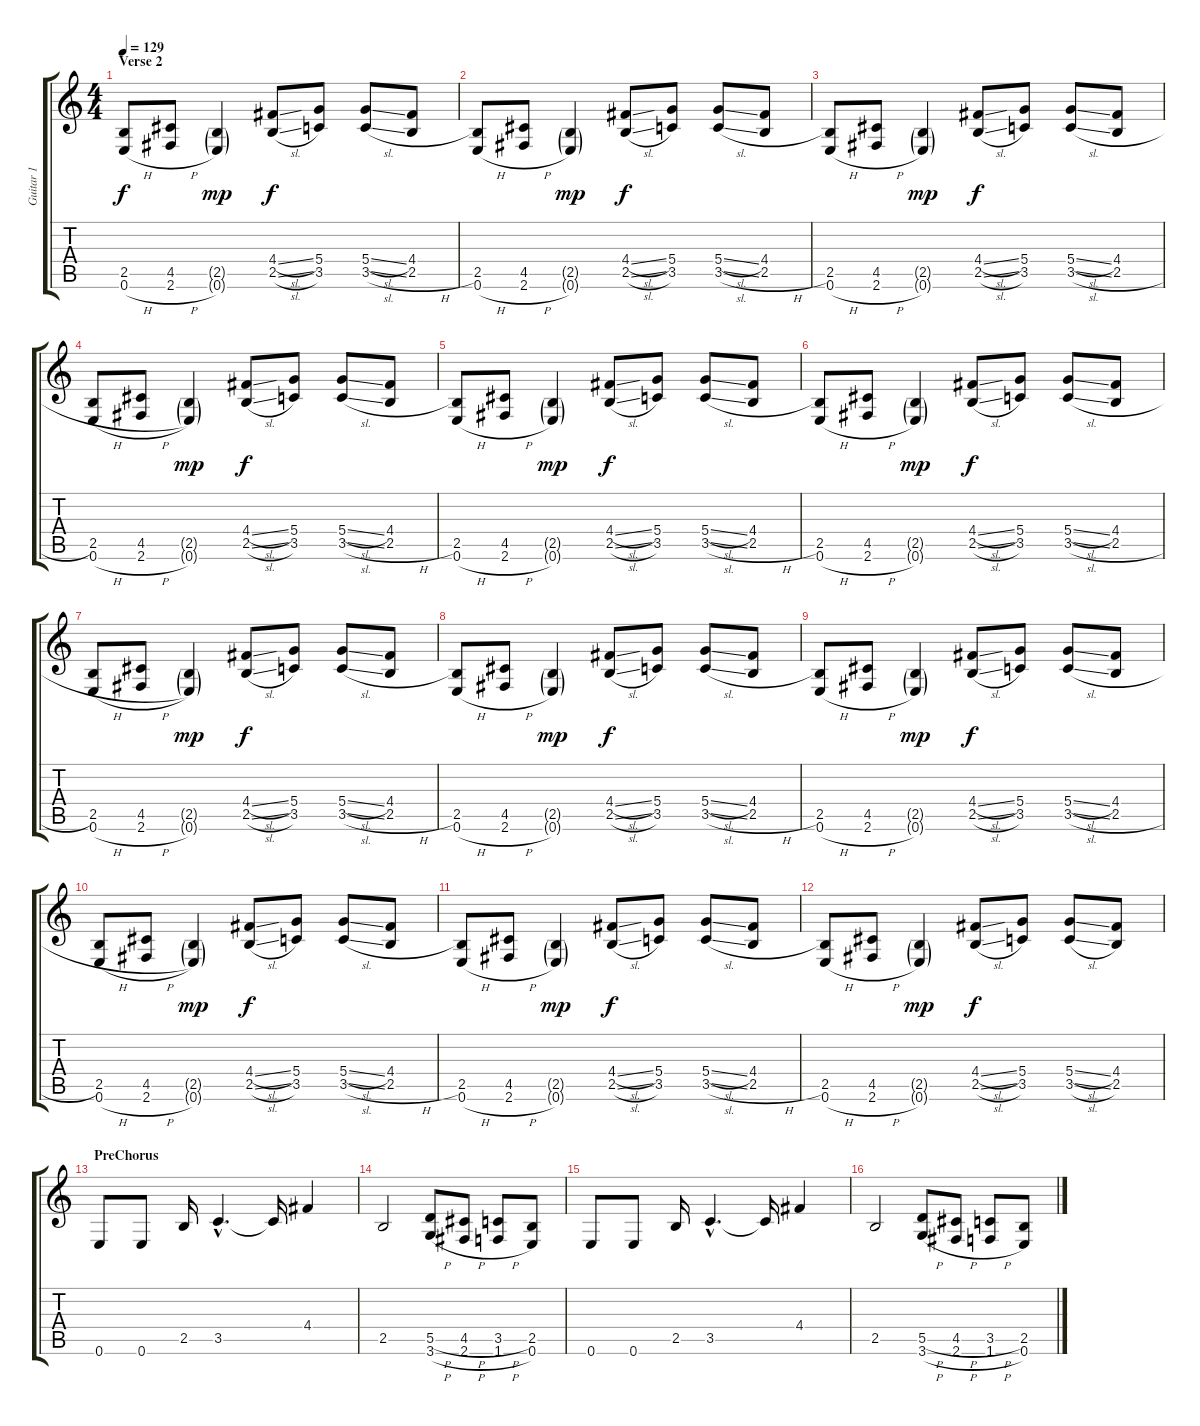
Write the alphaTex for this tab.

\track ("Guitar 1" "Guitar 1") {instrument distortionguitar}
\staff {score tabs}
\tuning (E4 B3 G3 D3 A2 E2) {hide}
\ts (4 4)
\section ("" "Verse 2")
\tempo 129
\clef g2
\ks c
(2.5 0.6{h}).8{dy f} (4.5 2.6{h}).8 (2.5{g} 0.6{g}).4{dy mp} (4.4{sl} 2.5{sl}).8{dy f} (5.4 3.5).8 (5.4{sl} 3.5{sl}).8 (4.4 2.5{h}).8 |
(2.5 0.6{h}).8 (4.5 2.6{h}).8 (2.5{g} 0.6{g}).4{dy mp} (4.4{sl} 2.5{sl}).8{dy f} (5.4 3.5).8 (5.4{sl} 3.5{sl}).8 (4.4 2.5{h}).8 |
(2.5 0.6{h}).8 (4.5 2.6{h}).8 (2.5{g} 0.6{g}).4{dy mp} (4.4{sl} 2.5{sl}).8{dy f} (5.4 3.5).8 (5.4{sl} 3.5{sl}).8 (4.4 2.5{h}).8 |
(2.5 0.6{h}).8 (4.5 2.6{h}).8 (2.5{g} 0.6{g}).4{dy mp} (4.4{sl} 2.5{sl}).8{dy f} (5.4 3.5).8 (5.4{sl} 3.5{sl}).8 (4.4 2.5{h}).8 |
(2.5 0.6{h}).8 (4.5 2.6{h}).8 (2.5{g} 0.6{g}).4{dy mp} (4.4{sl} 2.5{sl}).8{dy f} (5.4 3.5).8 (5.4{sl} 3.5{sl}).8 (4.4 2.5{h}).8 |
(2.5 0.6{h}).8 (4.5 2.6{h}).8 (2.5{g} 0.6{g}).4{dy mp} (4.4{sl} 2.5{sl}).8{dy f} (5.4 3.5).8 (5.4{sl} 3.5{sl}).8 (4.4 2.5{h}).8 |
(2.5 0.6{h}).8 (4.5 2.6{h}).8 (2.5{g} 0.6{g}).4{dy mp} (4.4{sl} 2.5{sl}).8{dy f} (5.4 3.5).8 (5.4{sl} 3.5{sl}).8 (4.4 2.5{h}).8 |
(2.5 0.6{h}).8 (4.5 2.6{h}).8 (2.5{g} 0.6{g}).4{dy mp} (4.4{sl} 2.5{sl}).8{dy f} (5.4 3.5).8 (5.4{sl} 3.5{sl}).8 (4.4 2.5{h}).8 |
(2.5 0.6{h}).8 (4.5 2.6{h}).8 (2.5{g} 0.6{g}).4{dy mp} (4.4{sl} 2.5{sl}).8{dy f} (5.4 3.5).8 (5.4{sl} 3.5{sl}).8 (4.4 2.5{h}).8 |
(2.5 0.6{h}).8 (4.5 2.6{h}).8 (2.5{g} 0.6{g}).4{dy mp} (4.4{sl} 2.5{sl}).8{dy f} (5.4 3.5).8 (5.4{sl} 3.5{sl}).8 (4.4 2.5{h}).8 |
(2.5 0.6{h}).8 (4.5 2.6{h}).8 (2.5{g} 0.6{g}).4{dy mp} (4.4{sl} 2.5{sl}).8{dy f} (5.4 3.5).8 (5.4{sl} 3.5{sl}).8 (4.4 2.5{h}).8 |
(2.5 0.6{h}).8 (4.5 2.6{h}).8 (2.5{g} 0.6{g}).4{dy mp} (4.4{sl} 2.5{sl}).8{dy f} (5.4 3.5).8 (5.4{sl} 3.5{sl}).8 (4.4 2.5).8 |
\section ("" "PreChorus")
0.6.8 0.6.8 2.5.16 3.5{hac}.4{d} 3.5{t}.16 4.4.4 |
2.5.2 (5.5{h} 3.6{h}).8 (4.5{h} 2.6{h}).8 (3.5{h} 1.6{h}).8 (2.5 0.6).8 |
0.6.8 0.6.8 2.5.16 3.5{hac}.4{d} 3.5{t}.16 4.4.4 |
2.5.2 (5.5{h} 3.6{h}).8 (4.5{h} 2.6{h}).8 (3.5{h} 1.6{h}).8 (2.5 0.6).8
